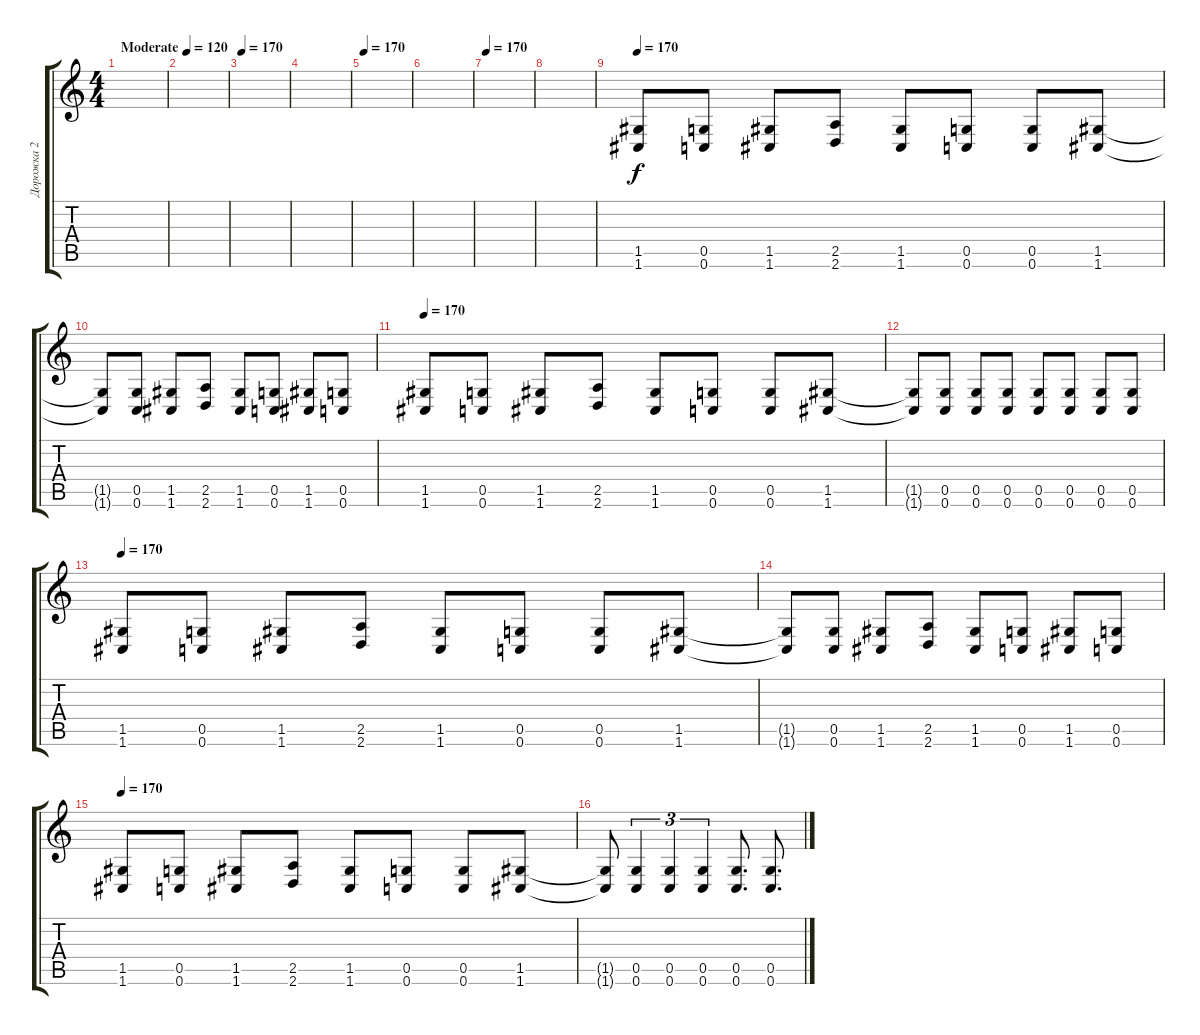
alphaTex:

\track ("Дорожка 2" "Дорожка 2") {instrument distortionguitar}
\staff {score tabs}
\tuning (D4 A3 F3 C3 G2 C2) {hide}
\ts (4 4)
\tempo (120 "Moderate")
\tempo 170
\tempo (120 "Moderate")
\clef g2
\ks c
|
|
\tempo 170
|
|
\tempo 170
|
|
\tempo 170
|
|
\tempo 170
(1.5 1.6).8 (0.5 0.6).8 (1.5 1.6).8 (2.5 2.6).8 (1.5 1.6).8 (0.5 0.6).8 (0.5 0.6).8 (1.5 1.6).8 |
(1.5{t} 1.6{t}).8 (0.5 0.6).8 (1.5 1.6).8 (2.5 2.6).8 (1.5 1.6).8 (0.5 0.6).8 (1.5 1.6).8 (0.5 0.6).8 |
\tempo 170
(1.5 1.6).8 (0.5 0.6).8 (1.5 1.6).8 (2.5 2.6).8 (1.5 1.6).8 (0.5 0.6).8 (0.5 0.6).8 (1.5 1.6).8 |
(1.5{t} 1.6{t}).8 (0.5 0.6).8 (0.5 0.6).8 (0.5 0.6).8 (0.5 0.6).8 (0.5 0.6).8 (0.5 0.6).8 (0.5 0.6).8 |
\tempo 170
(1.5 1.6).8 (0.5 0.6).8 (1.5 1.6).8 (2.5 2.6).8 (1.5 1.6).8 (0.5 0.6).8 (0.5 0.6).8 (1.5 1.6).8 |
(1.5{t} 1.6{t}).8 (0.5 0.6).8 (1.5 1.6).8 (2.5 2.6).8 (1.5 1.6).8 (0.5 0.6).8 (1.5 1.6).8 (0.5 0.6).8 |
\tempo 170
(1.5 1.6).8 (0.5 0.6).8 (1.5 1.6).8 (2.5 2.6).8 (1.5 1.6).8 (0.5 0.6).8 (0.5 0.6).8 (1.5 1.6).8 |
(1.5{t} 1.6{t}).8 (0.5 0.6).4{tu (3 2)} (0.5 0.6).4{tu (3 2)} (0.5 0.6).4{tu (3 2)} (0.5 0.6).8{d} (0.5 0.6).8{d}
